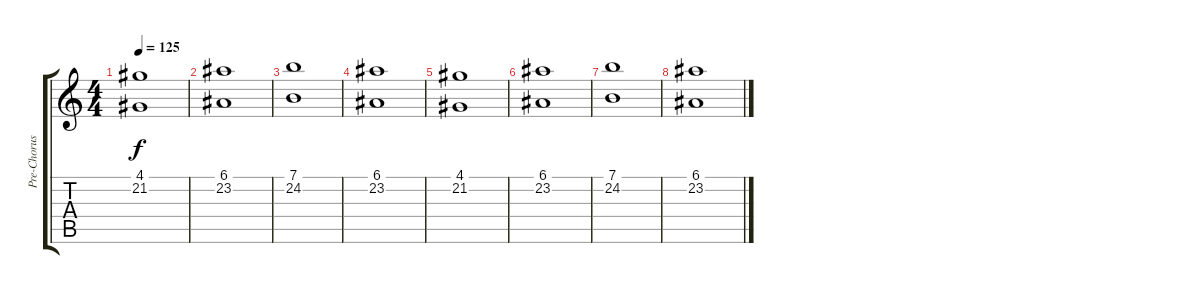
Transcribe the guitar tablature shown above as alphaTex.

\track ("Pre-Chorus" "Pre-Chorus") {instrument fx7echoes}
\staff {score tabs}
\tuning (E4 B3 G3 D3 A2 E2) {hide}
\ts (4 4)
\tempo 125
\clef g2
\ks c
(4.1 21.2).1{dy f} |
(6.1 23.2).1 |
(7.1 24.2).1 |
(6.1 23.2).1 |
(4.1 21.2).1 |
(6.1 23.2).1 |
(7.1 24.2).1 |
(6.1 23.2).1
